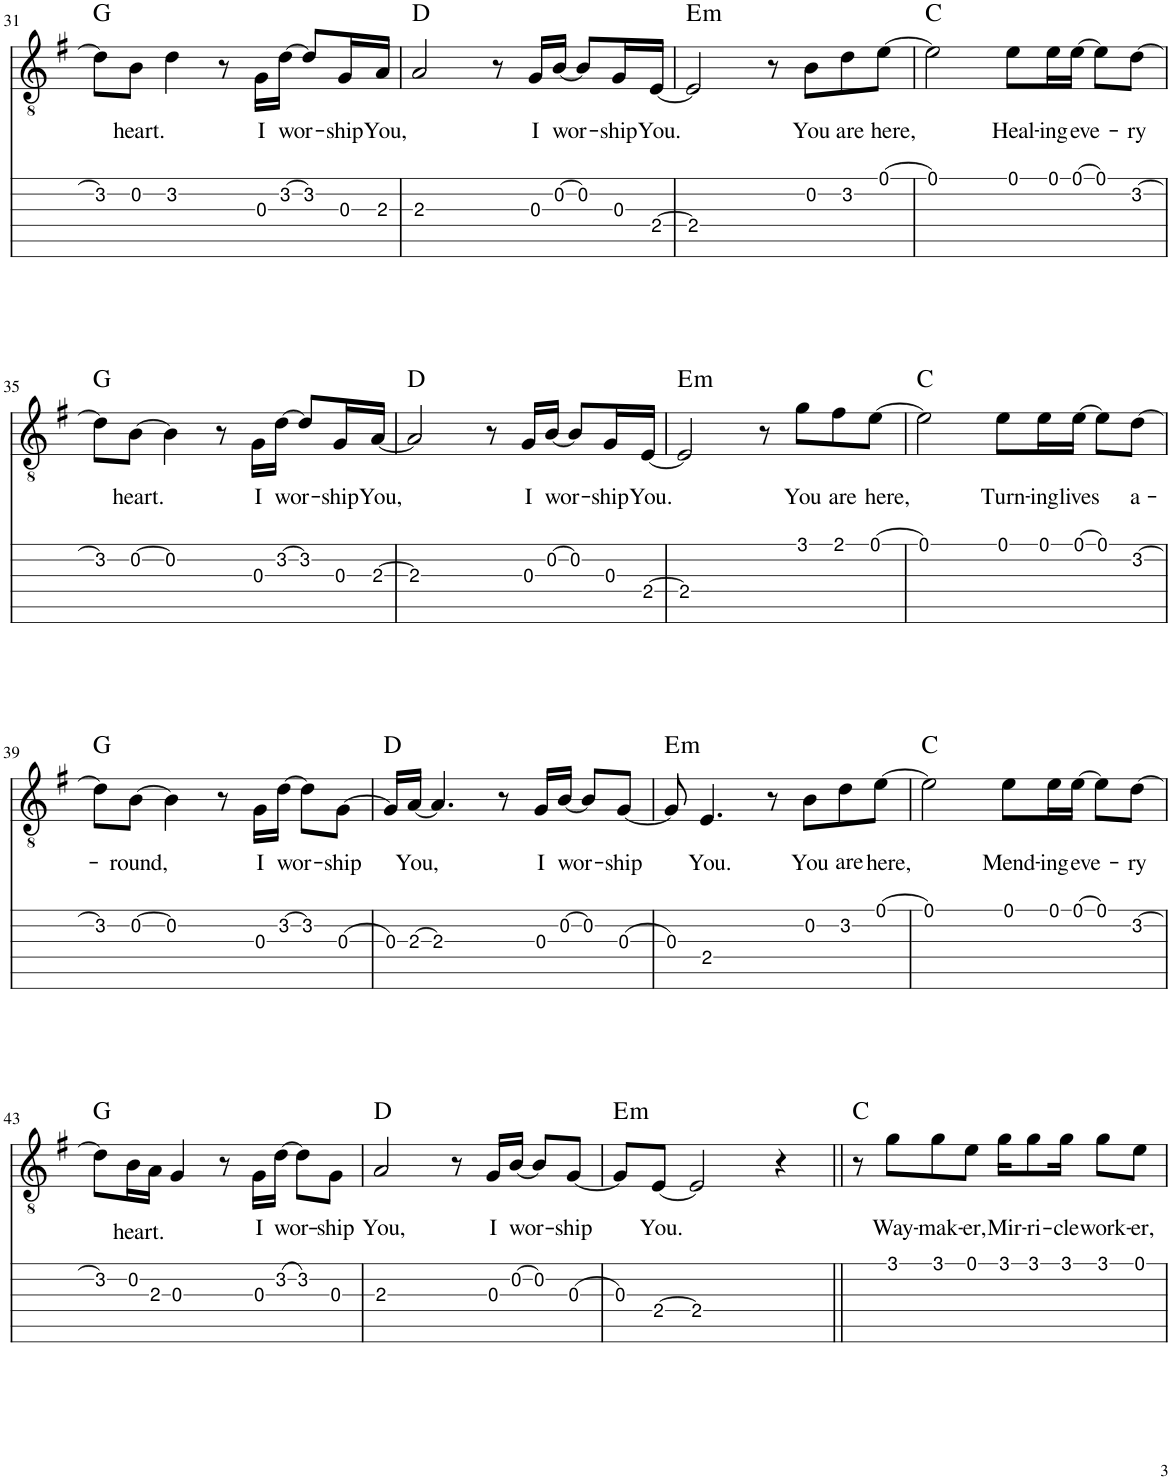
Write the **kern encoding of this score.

**kern	**kern	**text	**harte
*part1	*part1	*part1	*part1
*staff2	*staff1	*staff1	*
*I"Guitar	*	*	*
*I'Guit.	*	*	*
!!LO:PB:g=z
*	*clefGv2	*	*
*k[f#]	*k[f#]	*	*
*M4/4	*M4/4	*	*
=31	=31	=31	=31
8dL]	8d\L]	.	G:maj
!	!	!LO:LY:b	!
8BJ	8B\J	heart.	.
4d	4d\	.	.
8r	8r	.	.
!	!	!LO:LY:b	!
16GLL	16G\LL	I	.
!	!	!LO:LY:b	!
[16dJJ	[16d\JJ	wor-	.
8dL]	8d/L]	.	.
!	!	!LO:LY:b	!
16GL	16G/L	ship	.
!	!	!LO:LY:b	!
16AJJ	16A/JJ	You,	.
=32	=32	=32	=32
2A	2A/	.	D:maj
8r	8r	.	.
!	!	!LO:LY:b	!
16GLL	16G/LL	I	.
!	!	!LO:LY:b	!
[16BJJ	[16B/JJ	wor-	.
8BL]	8B/L]	.	.
!	!	!LO:LY:b	!
16GL	16G/L	ship	.
!	!	!LO:LY:b	!
[16EJJ	[16E/JJ	You.	.
=33	=33	=33	=33
!	!	!	!LO:H:kt=m
2E]	2E/]	.	E:min
8r	8r	.	.
!	!	!LO:LY:b	!
8B	8B\L	You	.
!	!	!LO:LY:b	!
8dL	8d\	are	.
!	!	!LO:LY:b	!
[8eJ	[8e\J	here,	.
=34	=34	=34	=34
2e]	2e\]	.	C:maj
!	!	!LO:LY:b	!
8eL	8e\L	Heal-	.
!	!	!LO:LY:b	!
16eL	16e\L	-ing	.
!	!	!LO:LY:b	!
[16eJJ	[16e\JJ	eve-	.
8eL]	8e\L]	.	.
!	!	!LO:LY:b	!
[8dJ	[8d\J	ry	.
!!LO:LB:g=z
=35	=35	=35	=35
8dL]	8d\L]	.	G:maj
!	!	!LO:LY:b	!
[8BJ	[8B\J	heart.	.
4B]	4B\]	.	.
8r	8r	.	.
!	!	!LO:LY:b	!
16GLL	16G\LL	I	.
!	!	!LO:LY:b	!
[16dJJ	[16d\JJ	wor-	.
8dL]	8d/L]	.	.
!	!	!LO:LY:b	!
16GL	16G/L	ship	.
!	!	!LO:LY:b	!
[16AJJ	[16A/JJ	You,	.
=36	=36	=36	=36
2A]	2A/]	.	D:maj
8r	8r	.	.
!	!	!LO:LY:b	!
16GLL	16G/LL	I	.
!	!	!LO:LY:b	!
[16BJJ	[16B/JJ	wor-	.
8BL]	8B/L]	.	.
!	!	!LO:LY:b	!
16GL	16G/L	ship	.
!	!	!LO:LY:b	!
[16EJJ	[16E/JJ	You.	.
=37	=37	=37	=37
!	!	!	!LO:H:kt=m
2E]	2E/]	.	E:min
8r	8r	.	.
!	!	!LO:LY:b	!
8g	8g\L	You	.
!	!	!LO:LY:b	!
8f#L	8f#\	are	.
!	!	!LO:LY:b	!
[8eJ	[8e\J	here,	.
=38	=38	=38	=38
2e]	2e\]	.	C:maj
!	!	!LO:LY:b	!
8eL	8e\L	Turn-	.
!	!	!LO:LY:b	!
16eL	16e\L	-ing	.
!	!	!LO:LY:b	!
[16eJJ	[16e\JJ	lives	.
8eL]	8e\L]	.	.
!	!	!LO:LY:b	!
[8dJ	[8d\J	a-	.
!!LO:LB:g=z
=39	=39	=39	=39
8dL]	8d\L]	.	G:maj
!	!	!LO:LY:b	!
[8BJ	[8B\J	round,	.
4B]	4B\]	.	.
8r	8r	.	.
!	!	!LO:LY:b	!
16GLL	16G\LL	I	.
!	!	!LO:LY:b	!
[16dJJ	[16d\JJ	wor-	.
8dL]	8d\L]	.	.
!	!	!LO:LY:b	!
[8GJ	[8G\J	ship	.
=40	=40	=40	=40
16GLL]	16G/LL]	.	D:maj
!	!	!LO:LY:b	!
[16AJJ	[16A/JJ	You,	.
4.A]	4.A/]	.	.
8r	8r	.	.
!	!	!LO:LY:b	!
16GLL	16G/LL	I	.
!	!	!LO:LY:b	!
[16BJJ	[16B/JJ	wor-	.
8BL]	8B/L]	.	.
!	!	!LO:LY:b	!
[8GJ	[8G/J	ship	.
=41	=41	=41	=41
!	!	!	!LO:H:kt=m
8G]	8G/]	.	E:min
!	!	!LO:LY:b	!
4.E	4.E/	You.	.
8r	8r	.	.
!	!	!LO:LY:b	!
8B	8B\L	You	.
!	!	!LO:LY:b	!
8dL	8d\	are	.
!	!	!LO:LY:b	!
[8eJ	[8e\J	here,	.
=42	=42	=42	=42
2e]	2e\]	.	C:maj
!	!	!LO:LY:b	!
8eL	8e\L	Mend-	.
!	!	!LO:LY:b	!
16eL	16e\L	-ing	.
!	!	!LO:LY:b	!
[16eJJ	[16e\JJ	eve-	.
8eL]	8e\L]	.	.
!	!	!LO:LY:b	!
[8dJ	[8d\J	ry	.
!!LO:LB:g=z
=43	=43	=43	=43
8dL]	8d\L]	.	G:maj
!	!	!LO:LY:b	!
16BL	16B\L	heart.	.
16AJJ	16A\JJ	.	.
4G	4G/	.	.
8r	8r	.	.
!	!	!LO:LY:b	!
16GLL	16G\LL	I	.
!	!	!LO:LY:b	!
[16dJJ	[16d\JJ	wor-	.
8dL]	8d\L]	.	.
!	!	!LO:LY:b	!
8GJ	8G\J	ship	.
=44	=44	=44	=44
!	!	!LO:LY:b	!
2A	2A/	You,	D:maj
8r	8r	.	.
!	!	!LO:LY:b	!
16GLL	16G/LL	I	.
!	!	!LO:LY:b	!
[16BJJ	[16B/JJ	wor-	.
8BL]	8B/L]	.	.
!	!	!LO:LY:b	!
[8GJ	[8G/J	ship	.
=45	=45	=45	=45
!	!	!	!LO:H:kt=m
8GL]	8G/L]	.	E:min
!	!	!LO:LY:b	!
[8EJ	[8E/J	You.	.
2E]	2E/]	.	.
4r	4r	.	.
=46||	=46||	=46||	=46||
8r	8r	.	C:maj
!	!	!LO:LY:b	!
8g	8g\L	Way-	.
!	!	!LO:LY:b	!
8gL	8g\	-mak-	.
!	!	!LO:LY:b	!
8eJ	8e\J	-er,	.
!	!	!LO:LY:b	!
16gKL	16g\KL	Mir-	.
!	!	!LO:LY:b	!
8g	8g\	-ri-	.
!	!	!LO:LY:b	!
16gJk	16g\Jk	-cle	.
!	!	!LO:LY:b	!
8gL	8g\L	work-	.
!	!	!LO:LY:b	!
8eJ	8e\J	-er,	.
=	=	=	=
*-	*-	*-	*-
